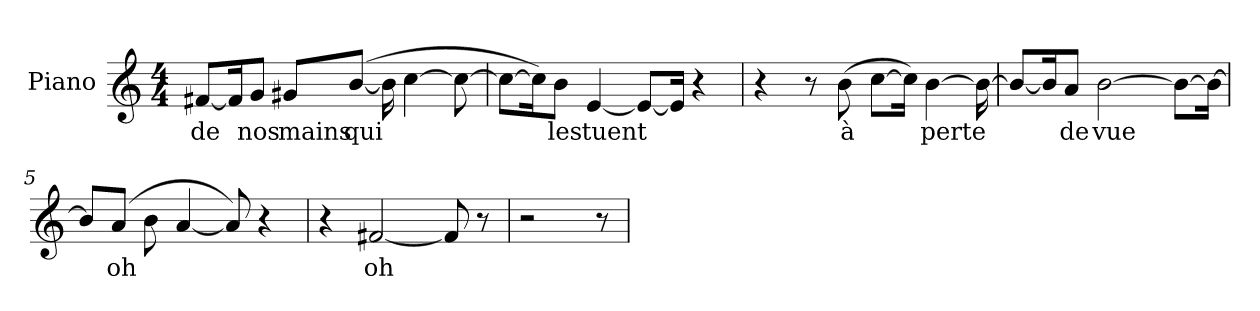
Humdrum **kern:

**kern	**text
*part1	*part1
*staff1	*staff1
*I"Piano	*
*I'Pno	*
*clefG2	*
*k[]	*
*C:	*
*M4/4	*
*MM120	*
=1	=1
[8f#/L	de
16f#/K]	.
8g/J	nos
8g#/L	mains
([8b/J	qui
16b]	.
[4cc	.
8cc_	.
=2	=2
8cc\L_	.
16cc\K])	.
8b\J	les
[4e	tuent
8e/L_	.
16e/Jk]	.
4r	.
=3	=3
4r	.
8r	.
(8b	à
[8cc\L	.
16cc\Jk])	.
[4b	perte
16b_	.
=4	=4
8b/L_	.
16b/K]	.
8a/J	de
[2b	vue
8b\L_	.
16b\Jk_	.
=5	=5
8b/L]	.
(8a/J	oh
8b	.
[4a	.
8a])	.
4r	.
=6	=6
4r	.
[2f#	oh
8f#]	.
8r	.
=7	=7
2r	.
8r	.
=	=
*-	*-
